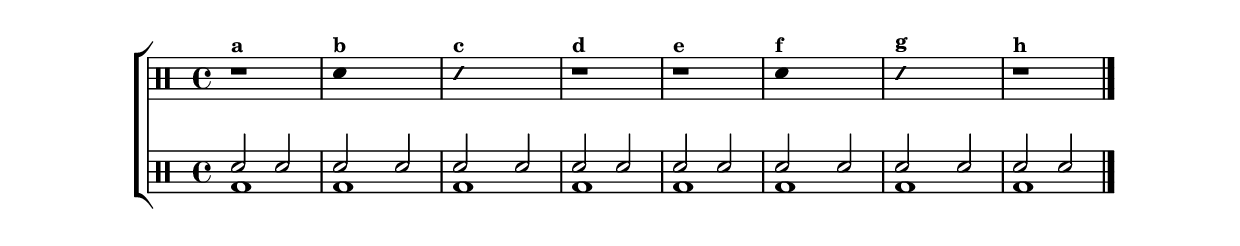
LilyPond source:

\version "2.10.00"

%\header {title = "improvisando com a nota fa"}

\new ChoirStaff <<

  \drummode <<

    \drums {
%%((
%{
%%))
      \set Staff.instrumentName = \markup {"Percussão"}
      \set Staff.shortInstrumentName = "Perc"
%%((
%}
%%))
      \override Staff.TimeSignature #'style = #'()
      \time 4/4
      


      r1^\markup {\small \bold {"a"}}

      \override Stem #'transparent = ##t

      sn4^\markup {\small \bold {"b"}} s2. 

      \override NoteHead #'style = #'slash
      \override NoteHead #'font-size = #-4

      sn4^\markup {\small \bold {"c"}} s2.
      r1^\markup {\small \bold {"d"}}

      \revert NoteHead #'style 
      \revert NoteHead #'font-size

      r1^\markup {\small \bold {"e"}} 

      \override Stem #'transparent = ##t

      sn4^\markup {\small \bold {"f"}} s2.

      \override NoteHead #'style = #'slash
      \override NoteHead #'font-size = #-4

      sn4^\markup {\small \bold {"g"}} s2.

      \revert NoteHead #'style
      \revert NoteHead #'font-size
      
      r1^\markup {\small \bold {"h"}} 

      \bar "|."



    }

    \drums {

      \override Staff.TimeSignature #'style = #'()
      \time 4/4 

      \context DrumVoice = "1" { }
      \context DrumVoice = "2" {  }

      <<
        {sn2 sn sn2 sn sn2 sn sn2 sn sn2 sn sn2 sn sn2 sn sn2 sn      }
        \\{ bd1 bd1 bd1 bd1 bd1 bd1 bd1 bd1   }
      >>

      \bar "|."

    }

  >>

>>